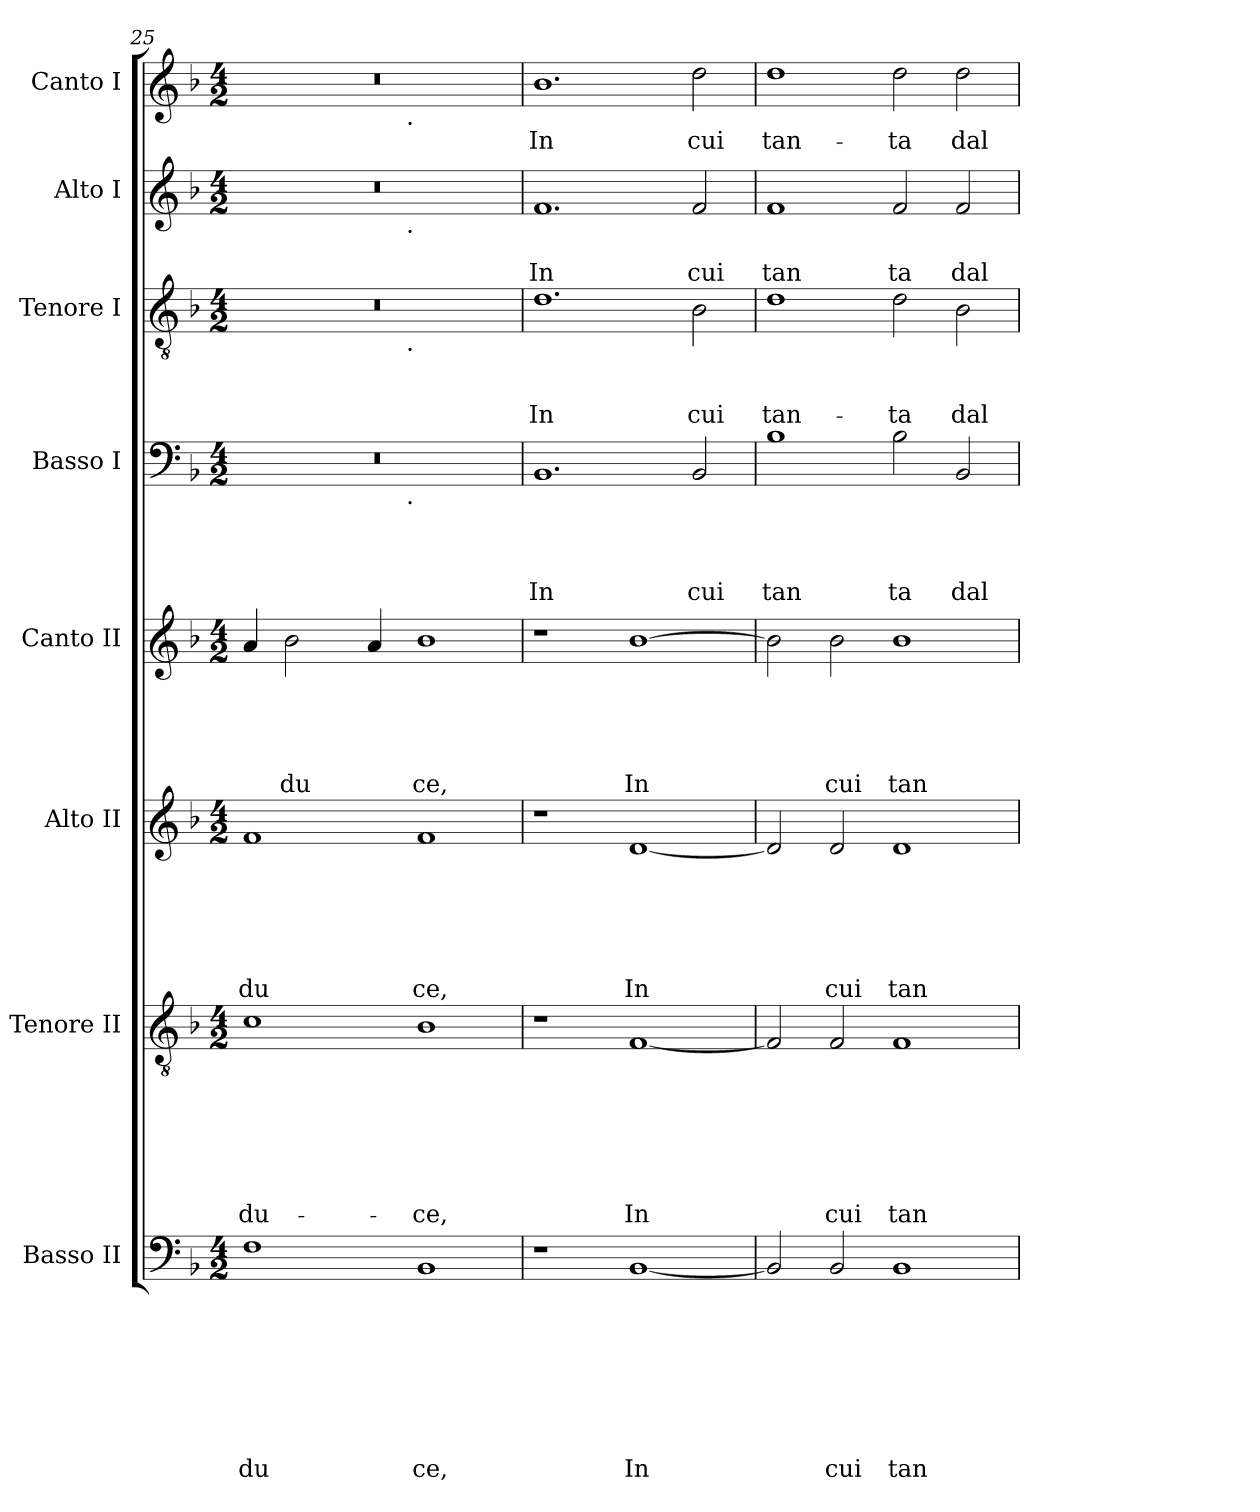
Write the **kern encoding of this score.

**kern	**text	**text	**text	**text	**text	**text	**text	**text	**kern	**text	**text	**text	**text	**text	**text	**text	**kern	**text	**text	**text	**text	**text	**text	**kern	**text	**text	**text	**text	**text	**kern	**text	**text	**text	**text	**kern	**text	**text	**text	**kern	**text	**text	**kern	**text
*part8	*part8	*part8	*part8	*part8	*part8	*part8	*part8	*part8	*part7	*part7	*part7	*part7	*part7	*part7	*part7	*part7	*part6	*part6	*part6	*part6	*part6	*part6	*part6	*part5	*part5	*part5	*part5	*part5	*part5	*part4	*part4	*part4	*part4	*part4	*part3	*part3	*part3	*part3	*part2	*part2	*part2	*part1	*part1
*staff8	*staff8	*staff8	*staff8	*staff8	*staff8	*staff8	*staff8	*staff8	*staff7	*staff7	*staff7	*staff7	*staff7	*staff7	*staff7	*staff7	*staff6	*staff6	*staff6	*staff6	*staff6	*staff6	*staff6	*staff5	*staff5	*staff5	*staff5	*staff5	*staff5	*staff4	*staff4	*staff4	*staff4	*staff4	*staff3	*staff3	*staff3	*staff3	*staff2	*staff2	*staff2	*staff1	*staff1
*I"Basso II	*	*	*	*	*	*	*	*	*I"Tenore II	*	*	*	*	*	*	*	*I"Alto II	*	*	*	*	*	*	*I"Canto II	*	*	*	*	*	*I"Basso I	*	*	*	*	*I"Tenore I	*	*	*	*I"Alto I	*	*	*I"Canto I	*
*clefF4	*	*	*	*	*	*	*	*	*clefGv2	*	*	*	*	*	*	*	*clefG2	*	*	*	*	*	*	*clefG2	*	*	*	*	*	*clefF4	*	*	*	*	*clefGv2	*	*	*	*clefG2	*	*	*clefG2	*
*k[b-]	*	*	*	*	*	*	*	*	*k[b-]	*	*	*	*	*	*	*	*k[b-]	*	*	*	*	*	*	*k[b-]	*	*	*	*	*	*k[b-]	*	*	*	*	*k[b-]	*	*	*	*k[b-]	*	*	*k[b-]	*
*F:	*	*	*	*	*	*	*	*	*F:	*	*	*	*	*	*	*	*F:	*	*	*	*	*	*	*F:	*	*	*	*	*	*F:	*	*	*	*	*F:	*	*	*	*F:	*	*	*F:	*
*M4/2	*	*	*	*	*	*	*	*	*M4/2	*	*	*	*	*	*	*	*M4/2	*	*	*	*	*	*	*M4/2	*	*	*	*	*	*M4/2	*	*	*	*	*M4/2	*	*	*	*M4/2	*	*	*M4/2	*
=25	=25	=25	=25	=25	=25	=25	=25	=25	=25	=25	=25	=25	=25	=25	=25	=25	=25	=25	=25	=25	=25	=25	=25	=25	=25	=25	=25	=25	=25	=25	=25	=25	=25	=25	=25	=25	=25	=25	=25	=25	=25	=25	=25
!	!	!	!	!	!	!	!	!LO:LY:b	!	!	!	!	!	!	!	!LO:LY:b	!	!	!	!	!	!	!LO:LY:b	!	!	!	!	!	!	!	!	!	!	!	!	!	!	!	!	!	!	!	!
*	*	*	*	*	*	*	*	*	*	*	*	*	*	*	*	*	*	*	*	*	*	*	*	*	*	*	*	*	*	*^	*	*	*	*	*^	*	*	*	*^	*	*	*^	*
1F	.	.	.	.	.	.	.	du	1c	.	.	.	.	.	.	du-	1f	.	.	.	.	.	du	4a/	.	.	.	.	.	0r	2ryy	.	.	.	.	0r	2ryy	.	.	.	0r	2ryy	.	.	0r	2ryy	.
!	!	!	!	!	!	!	!	!	!	!	!	!	!	!	!	!	!	!	!	!	!	!	!	!	!	!	!	!	!LO:LY:b	!	!	!	!	!	!	!	!	!	!	!	!	!	!	!	!	!	!
.	.	.	.	.	.	.	.	.	.	.	.	.	.	.	.	.	.	.	.	.	.	.	.	2b-\	.	.	.	.	du	.	.	.	.	.	.	.	.	.	.	.	.	.	.	.	.	.	.
.	.	.	.	.	.	.	.	.	.	.	.	.	.	.	.	.	.	.	.	.	.	.	.	.	.	.	.	.	.	.	4...ryy	.	.	.	.	.	4...ryy	.	.	.	.	4...ryy	.	.	.	4...ryy	.
.	.	.	.	.	.	.	.	.	.	.	.	.	.	.	.	.	.	.	.	.	.	.	.	4a/	.	.	.	.	.	.	.	.	.	.	.	.	.	.	.	.	.	.	.	.	.	.	.
!	!	!	!	!	!	!	!	!	!	!	!	!	!	!	!	!	!	!	!	!	!	!	!	!	!	!	!	!	!	!	!	!	!	!	!	!	!	!	!	!	!	!	!	!	!	!LO:TX:b:t=.	!
!	!	!	!	!	!	!	!	!	!	!	!	!	!	!	!	!	!	!	!	!	!	!	!	!	!	!	!	!	!	!	!	!	!	!	!	!	!	!	!	!	!	!LO:TX:b:t=.	!	!	!	!	!
!	!	!	!	!	!	!	!	!	!	!	!	!	!	!	!	!	!	!	!	!	!	!	!	!	!	!	!	!	!	!	!	!	!	!	!	!	!LO:TX:b:t=.	!	!	!	!	!	!	!	!	!	!
!	!	!	!	!	!	!	!	!	!	!	!	!	!	!	!	!	!	!	!	!	!	!	!	!	!	!	!	!	!	!	!LO:TX:b:t=.	!	!	!	!	!	!	!	!	!	!	!	!	!	!	!	!
.	.	.	.	.	.	.	.	.	.	.	.	.	.	.	.	.	.	.	.	.	.	.	.	.	.	.	.	.	.	.	1ryy	.	.	.	.	.	1ryy	.	.	.	.	1ryy	.	.	.	1ryy	.
!	!	!	!	!	!	!	!	!LO:LY:b	!	!	!	!	!	!	!	!LO:LY:b	!	!	!	!	!	!	!LO:LY:b	!	!	!	!	!	!LO:LY:b	!	!	!	!	!	!	!	!	!	!	!	!	!	!	!	!	!	!
1BB-	.	.	.	.	.	.	.	ce,	1B-	.	.	.	.	.	.	-ce,	1f	.	.	.	.	.	ce,	1b-	.	.	.	.	ce,	.	.	.	.	.	.	.	.	.	.	.	.	.	.	.	.	.	.
.	.	.	.	.	.	.	.	.	.	.	.	.	.	.	.	.	.	.	.	.	.	.	.	.	.	.	.	.	.	.	32ryy	.	.	.	.	.	32ryy	.	.	.	.	32ryy	.	.	.	32ryy	.
=26	=26	=26	=26	=26	=26	=26	=26	=26	=26	=26	=26	=26	=26	=26	=26	=26	=26	=26	=26	=26	=26	=26	=26	=26	=26	=26	=26	=26	=26	=26	=26	=26	=26	=26	=26	=26	=26	=26	=26	=26	=26	=26	=26	=26	=26	=26	=26
!	!	!	!	!	!	!	!	!	!	!	!	!	!	!	!	!	!	!	!	!	!	!	!	!	!	!	!	!	!	!	!	!	!	!	!LO:LY:b	!	!	!	!	!LO:LY:b	!	!	!	!LO:LY:b	!	!	!LO:LY:b
*	*	*	*	*	*	*	*	*	*	*	*	*	*	*	*	*	*	*	*	*	*	*	*	*	*	*	*	*	*	*v	*v	*	*	*	*	*	*	*	*	*	*v	*v	*	*	*v	*v	*
*	*	*	*	*	*	*	*	*	*	*	*	*	*	*	*	*	*	*	*	*	*	*	*	*	*	*	*	*	*	*	*	*	*	*	*v	*v	*	*	*	*	*	*	*	*
1r	.	.	.	.	.	.	.	.	1r	.	.	.	.	.	.	.	1r	.	.	.	.	.	.	1r	.	.	.	.	.	1.BB-	.	.	.	In	1.d	.	.	In	1.f	.	In	1.b-	In
!	!	!	!	!	!	!	!	!LO:LY:b	!	!	!	!	!	!	!	!LO:LY:b	!	!	!	!	!	!	!LO:LY:b	!	!	!	!	!	!LO:LY:b	!	!	!	!	!	!	!	!	!	!	!	!	!	!
[<1BB-	.	.	.	.	.	.	.	In	[<1F	.	.	.	.	.	.	In	[<1d	.	.	.	.	.	In	[>1b-	.	.	.	.	In	.	.	.	.	.	.	.	.	.	.	.	.	.	.
!	!	!	!	!	!	!	!	!	!	!	!	!	!	!	!	!	!	!	!	!	!	!	!	!	!	!	!	!	!	!	!	!	!	!LO:LY:b	!	!	!	!LO:LY:b	!	!	!LO:LY:b	!	!LO:LY:b
.	.	.	.	.	.	.	.	.	.	.	.	.	.	.	.	.	.	.	.	.	.	.	.	.	.	.	.	.	.	2BB-/	.	.	.	cui	2B-\	.	.	cui	2f/	.	cui	2dd\	cui
=27	=27	=27	=27	=27	=27	=27	=27	=27	=27	=27	=27	=27	=27	=27	=27	=27	=27	=27	=27	=27	=27	=27	=27	=27	=27	=27	=27	=27	=27	=27	=27	=27	=27	=27	=27	=27	=27	=27	=27	=27	=27	=27	=27
!	!	!	!	!	!	!	!	!	!	!	!	!	!	!	!	!	!	!	!	!	!	!	!	!	!	!	!	!	!	!	!	!	!	!LO:LY:b	!	!	!	!LO:LY:b	!	!	!LO:LY:b	!	!LO:LY:b
2BB-/]	.	.	.	.	.	.	.	.	2F/]	.	.	.	.	.	.	.	2d/]	.	.	.	.	.	.	2b-\]	.	.	.	.	.	1B-	.	.	.	tan	1d	.	.	tan-	1f	.	tan	1dd	tan-
!	!	!	!	!	!	!	!	!LO:LY:b	!	!	!	!	!	!	!	!LO:LY:b	!	!	!	!	!	!	!LO:LY:b	!	!	!	!	!	!LO:LY:b	!	!	!	!	!	!	!	!	!	!	!	!	!	!
2BB-/	.	.	.	.	.	.	.	cui	2F/	.	.	.	.	.	.	cui	2d/	.	.	.	.	.	cui	2b-\	.	.	.	.	cui	.	.	.	.	.	.	.	.	.	.	.	.	.	.
!	!	!	!	!	!	!	!	!LO:LY:b	!	!	!	!	!	!	!	!LO:LY:b	!	!	!	!	!	!	!LO:LY:b	!	!	!	!	!	!LO:LY:b	!	!	!	!	!LO:LY:b	!	!	!	!LO:LY:b	!	!	!LO:LY:b	!	!LO:LY:b
1BB-	.	.	.	.	.	.	.	tan	1F	.	.	.	.	.	.	tan-	1d	.	.	.	.	.	tan	1b-	.	.	.	.	tan	2B-\	.	.	.	ta	2d\	.	.	-ta	2f/	.	ta	2dd\	-ta
!	!	!	!	!	!	!	!	!	!	!	!	!	!	!	!	!	!	!	!	!	!	!	!	!	!	!	!	!	!	!	!	!	!	!LO:LY:b	!	!	!	!LO:LY:b	!	!	!LO:LY:b	!	!LO:LY:b
.	.	.	.	.	.	.	.	.	.	.	.	.	.	.	.	.	.	.	.	.	.	.	.	.	.	.	.	.	.	2BB-/	.	.	.	dal	2B-\	.	.	dal	2f/	.	dal	2dd\	dal
=	=	=	=	=	=	=	=	=	=	=	=	=	=	=	=	=	=	=	=	=	=	=	=	=	=	=	=	=	=	=	=	=	=	=	=	=	=	=	=	=	=	=	=
*-	*-	*-	*-	*-	*-	*-	*-	*-	*-	*-	*-	*-	*-	*-	*-	*-	*-	*-	*-	*-	*-	*-	*-	*-	*-	*-	*-	*-	*-	*-	*-	*-	*-	*-	*-	*-	*-	*-	*-	*-	*-	*-	*-
